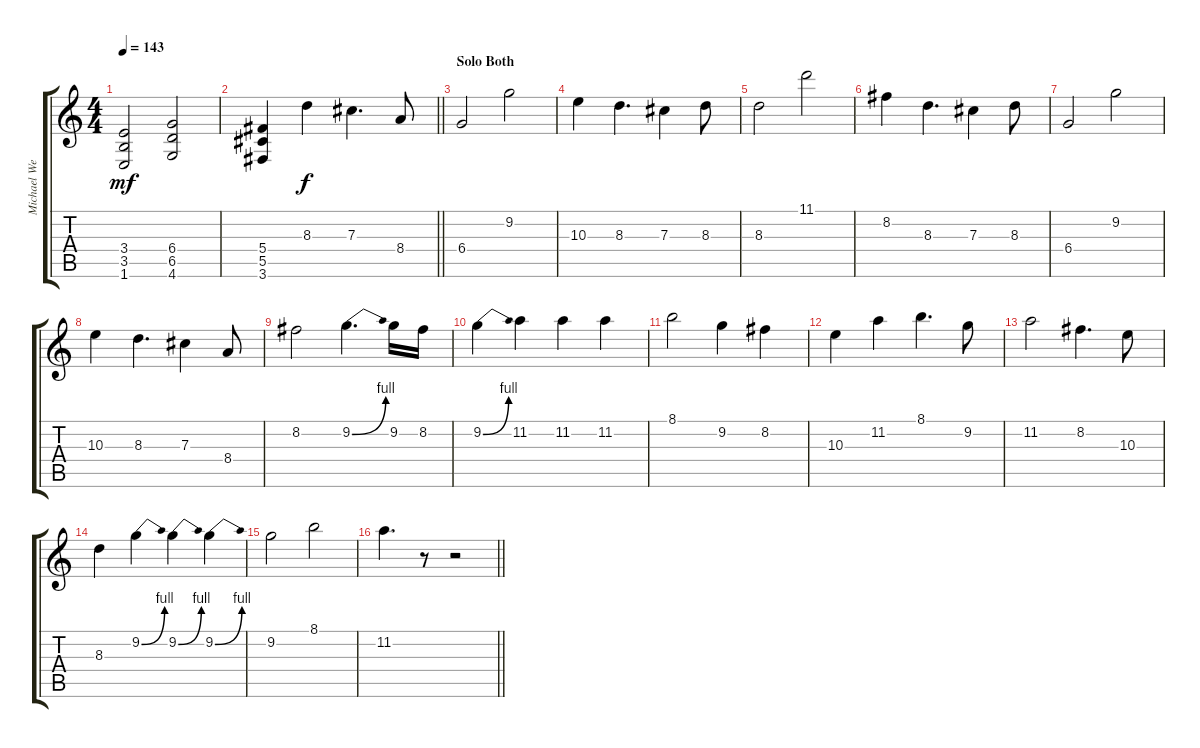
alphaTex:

\track ("Michael Weikath" "Michael We") {instrument distortionguitar}
\staff {score tabs}
\tuning (Eb4 Bb3 Gb3 Db3 Ab2 Eb2) {hide}
\ts (4 4)
\tempo 143
\clef g2
\ks c
(3.4 3.5 1.6).2{dy mf} (6.4 6.5 4.6).2 |
\barLineRight lightlight
(5.4 5.5 3.6).4 8.3.4{dy f volume 14} 7.3.4{d} 8.4.8 |
\section ("" "Solo Both")
6.4.2 9.2.2 |
10.3.4 8.3.4{d} 7.3.4 8.3.8 |
8.3.2 11.1.2 |
8.2.4 8.3.4{d} 7.3.4 8.3.8 |
6.4.2 9.2.2 |
10.3.4 8.3.4{d} 7.3.4 8.4.8 |
8.2.2 9.2{be (bend 0 0 60 4)}.4{d} 9.2.16 8.2.16 |
9.2{be (bend 0 0 60 4)}.4 11.2.4 11.2.4 11.2.4 |
8.1.2 9.2.4 8.2.4 |
10.3.4 11.2.4 8.1.4{d} 9.2.8 |
11.2.2 8.2.4{d} 10.3.8 |
8.3.4 9.2{be (bend 0 0 60 4)}.4 9.2{be (bend 0 0 60 4)}.4 9.2{be (bend 0 0 60 4)}.4 |
9.2.2 8.1.2 |
\barLineRight lightlight
11.2.4{d} r.8 r.2
